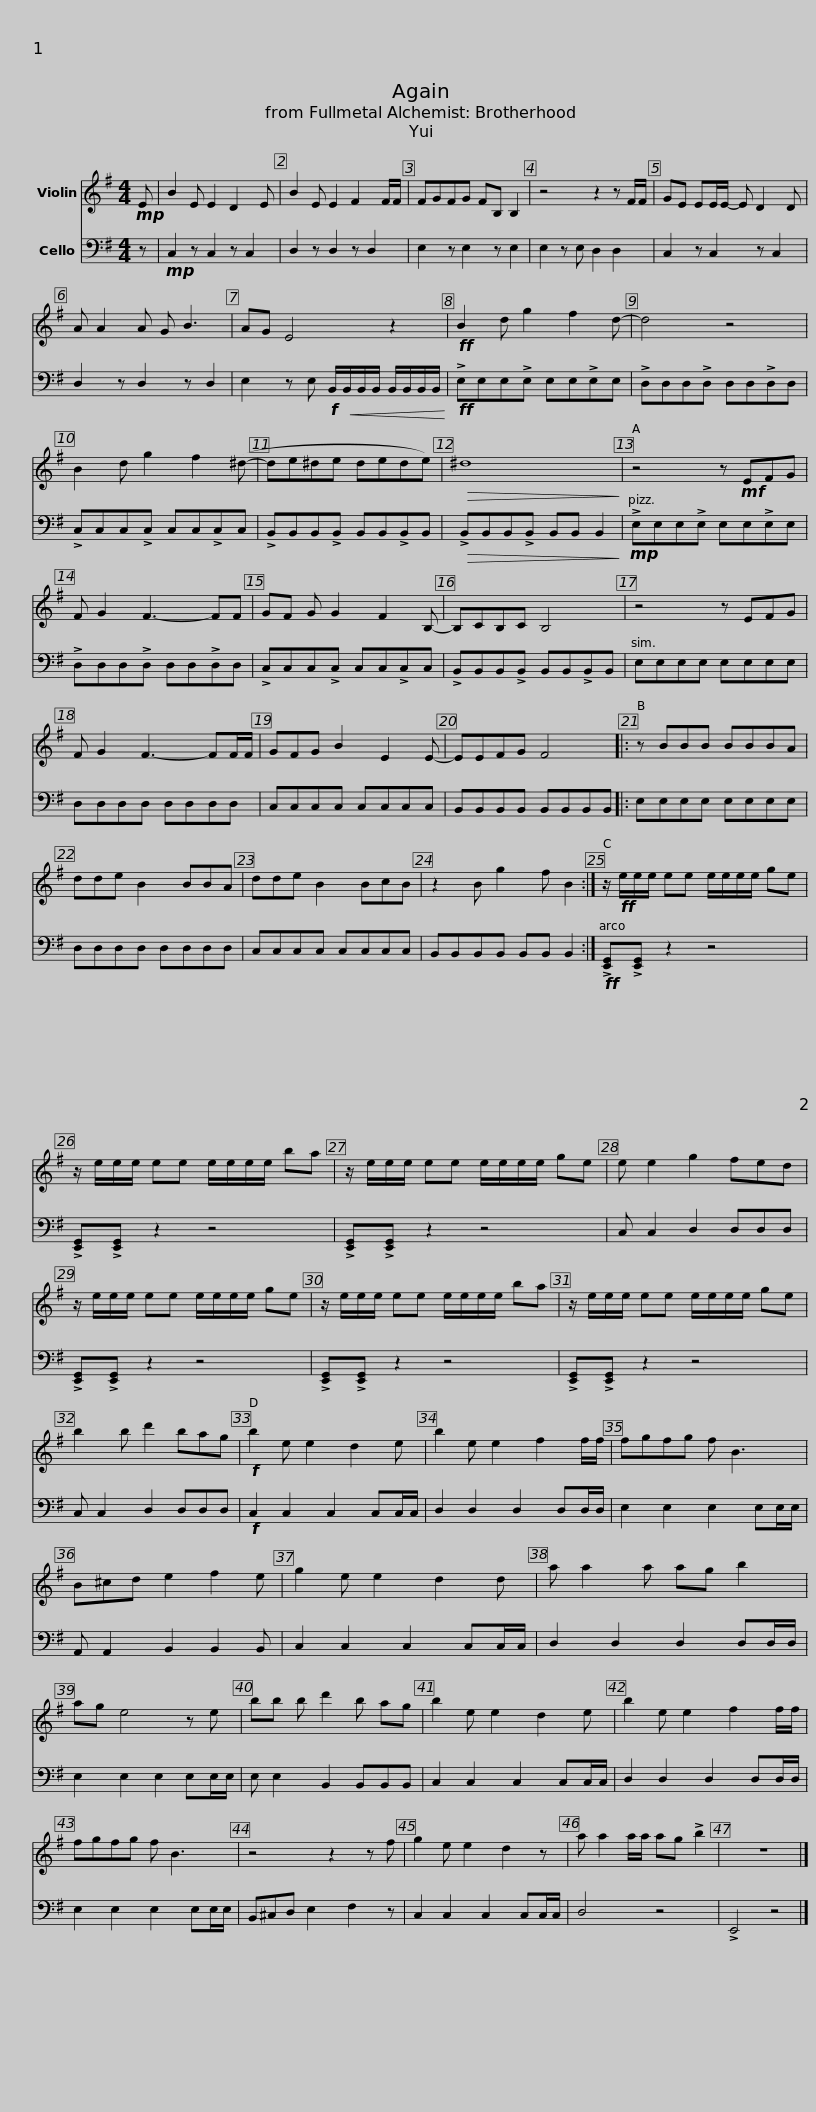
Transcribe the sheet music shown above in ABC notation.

X:1
%%score 1 2
L:1/8
M:4/4
I:linebreak $
K:G
V:1 treble
V:2 bass
V:1
!mp! E | B2 E E2 D2 E | B2 E E2 F2 F/F/ | FGFG FB, B,2 | z4 z2 z F/F/ | %5
 GE EE/E/- E D2 D |$ A A2 A G B3 | AG E4 z2 |!ff! B2 d g2 f2 d- | d4 z4 | %10
 B2 d g2 f2 (^d- |$ de^de dede) |!>(! ^d8!>)! | z4 z!mf! EFG | F G2 F3- FF | %15
 GF G G2 F2 B,- |$ B,CB,C B,4 | z4 z EFG | F G2 F3- FF/F/ | GFG B2 E2 E- | %20
 EEFG F4 |:$ z BBB BBBA | dde B2 BBA | dde B2 BcB | z2 B g2 f B2 :| %25
 z/!ff! e/e/e/ ee e/e/e/e/ ge |$ z/ e/e/e/ ee e/e/e/e/ ba | z/ e/e/e/ ee e/e/e/e/ ge | e e2 g2 fed | z/ e/e/e/ ee e/e/e/e/ ge |$ %30
 z/ e/e/e/ ee e/e/e/e/ ba | z/ e/e/e/ ee e/e/e/e/ ge | b2 b d'2 bag |!f! b2 e e2 d2 e |$ b2 e e2 f2 f/f/ | %35
 fgfg f B3 | B^cd e2 f2 e | g2 e e2 d2 d | a a2 a ag b2 |$ ag e4 z e | %40
 bb b d'2 b ag | b2 e e2 d2 e | b2 e e2 f2 f/f/ | fgfg f B3 |$ z4 z2 z f | %45
 g2 e e2 d2 z | a a2 a/a/ ag !>!b2 | z8 |] %48
V:2
 z |!mp! C,2 z C,2 z C,2 | D,2 z D,2 z D,2 | E,2 z E,2 z E,2 | E,2 z E, D,2 D,2 | %5
 C,2 z C,2 z C,2 |$ D,2 z D,2 z D,2 | E,2 z E,!f! B,,/!<(!B,,/B,,/B,,/ B,,/B,,/B,,/B,,/!<)! |!ff! !>!E,E,E,!>!E, E,E,!>!E,E, | !>!D,D,D,!>!D, D,D,!>!D,D, | %10
 !>!C,C,C,!>!C, C,C,!>!C,C, |$ !>!B,,B,,B,,!>!B,, B,,B,,!>!B,,B,, |!>(! !>!B,,B,,B,,!>!B,, B,,B,, B,,2!>)! |!mp! !>!E,E,E,!>!E, E,E,!>!E,E, | !>!D,D,D,!>!D, D,D,!>!D,D, | %15
 !>!C,C,C,!>!C, C,C,!>!C,C, |$ !>!B,,B,,B,,!>!B,, B,,B,,!>!B,,B,, | E,E,E,E, E,E,E,E, | D,D,D,D, D,D,D,D, | C,C,C,C, C,C,C,C, | %20
 B,,B,,B,,B,, B,,B,,B,,B,, |:$ E,E,E,E, E,E,E,E, | D,D,D,D, D,D,D,D, | C,C,C,C, C,C,C,C, | B,,B,,B,,B,, B,,B,, B,,2 :| %25
!ff! !>![E,,G,,]!>![E,,G,,] z2 z4 |$ !>![E,,G,,]!>![E,,G,,] z2 z4 | !>![E,,G,,]!>![E,,G,,] z2 z4 | C, C,2 D,2 D,D,D, | !>![E,,G,,]!>![E,,G,,] z2 z4 |$ %30
 !>![E,,G,,]!>![E,,G,,] z2 z4 | !>![E,,G,,]!>![E,,G,,] z2 z4 | C, C,2 D,2 D,D,D, |!f! C,2 C,2 C,2 C,C,/C,/ |$ D,2 D,2 D,2 D,D,/D,/ | %35
 E,2 E,2 E,2 E,E,/E,/ | A,, A,,2 B,,2 B,,2 B,, | C,2 C,2 C,2 C,C,/C,/ | D,2 D,2 D,2 D,D,/D,/ |$ E,2 E,2 E,2 E,E,/E,/ | %40
 E, E,2 B,,2 B,,B,,B,, | C,2 C,2 C,2 C,C,/C,/ | D,2 D,2 D,2 D,D,/D,/ | E,2 E,2 E,2 E,E,/E,/ |$ B,,^C,D, E,2 F,2 z | %45
 C,2 C,2 C,2 C,C,/C,/ | D,4 z4 | !>!E,,4 z4 |] %48
